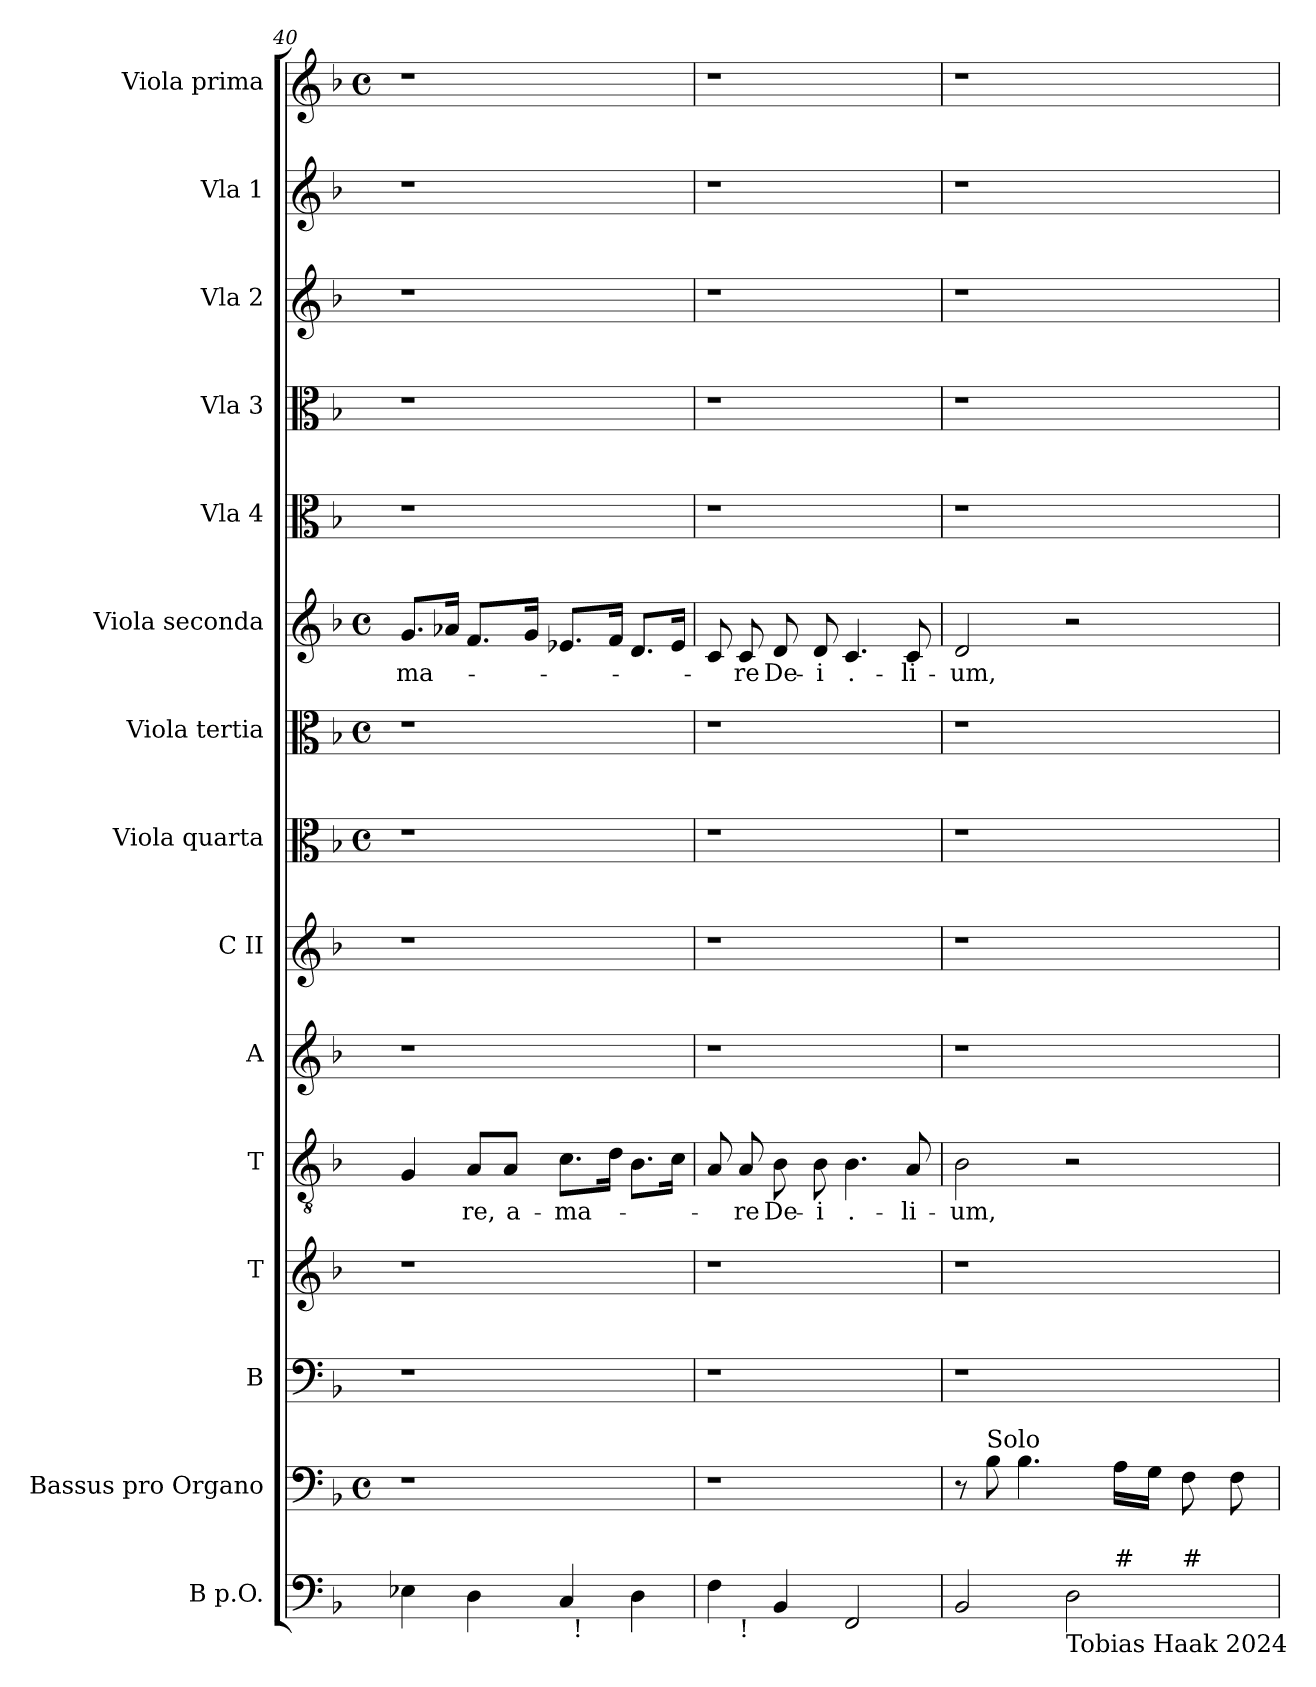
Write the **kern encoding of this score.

**kern	**kern	**kern	**kern	**kern	**text	**kern	**kern	**kern	**kern	**kern	**text	**kern	**kern	**kern	**kern	**kern
*part15	*part14	*part13	*part12	*part11	*part11	*part10	*part9	*part8	*part7	*part6	*part6	*part5	*part4	*part3	*part2	*part1
*staff15	*staff14	*staff13	*staff12	*staff11	*staff11	*staff10	*staff9	*staff8	*staff7	*staff6	*staff6	*staff5	*staff4	*staff3	*staff2	*staff1
*I"B p.O.	*I"Bassus pro Organo	*I"B	*I"T	*I"T	*	*I"A	*I"C II	*I"Viola quarta	*I"Viola tertia	*I"Viola seconda	*	*I"Vla 4	*I"Vla 3	*I"Vla 2	*I"Vla 1	*I"Viola prima
*I'B p.O.	*I'B p.O.	*I'B	*I'T	*I'T	*	*I'A	*I'C II	*I'Vla 4	*I'Vla 3	*I'Vla 2	*	*I'Vla 4	*I'Vla 3	*I'Vla 2	*I'Vla 1	*I'Vla 1
*clefF4	*clefF4	*clefF4	*clefG2	*clefGv2	*	*clefG2	*clefG2	*clefC3	*clefC3	*clefG2	*	*clefC3	*clefC3	*clefG2	*clefG2	*clefG2
*k[b-]	*k[b-]	*k[b-]	*k[b-]	*k[b-]	*	*k[b-]	*k[b-]	*k[b-]	*k[b-]	*k[b-]	*	*k[b-]	*k[b-]	*k[b-]	*k[b-]	*k[b-]
*F:	*F:	*F:	*F:	*F:	*	*F:	*F:	*F:	*F:	*F:	*	*F:	*F:	*F:	*F:	*F:
*	*M4/4	*	*	*	*	*	*	*M4/4	*M4/4	*M4/4	*	*	*	*	*	*M4/4
*	*met(c)	*	*	*	*	*	*	*met(c)	*met(c)	*met(c)	*	*	*	*	*	*met(c)
=40	=40	=40	=40	=40	=40	=40	=40	=40	=40	=40	=40	=40	=40	=40	=40	=40
!LO:TX:a:t=!	!	!	!	!	!	!	!	!	!	!	!	!	!	!	!	!
!	!	!	!	!	!	!	!	!	!	!	!LO:LY:b	!	!	!	!	!
*^	*	*	*	*	*	*	*	*	*	*	*	*	*	*	*	*
4E-X\	2ryy	1r	1r	1r	4G/	.	1r	1r	1r	1r	8.g/L	-ma-	1r	1r	1r	1r	1r
.	.	.	.	.	.	.	.	.	.	.	16a-X/Jk	.	.	.	.	.	.
!	!	!	!	!	!	!LO:LY:b	!	!	!	!	!	!	!	!	!	!	!
4D\	.	.	.	.	8A/L	-re,	.	.	.	.	8.f/L	.	.	.	.	.	.
!	!	!	!	!	!	!LO:LY:b	!	!	!	!	!	!	!	!	!	!	!
.	.	.	.	.	8A/J	a-	.	.	.	.	.	.	.	.	.	.	.
.	.	.	.	.	.	.	.	.	.	.	16g/Jk	.	.	.	.	.	.
!	!	!	!	!	!	!LO:LY:b	!	!	!	!	!	!	!	!	!	!	!
4C/	32ryy	.	.	.	8.c\L	-ma-	.	.	.	.	8.e-X/L	.	.	.	.	.	.
!	!LO:TX:b:t=!	!	!	!	!	!	!	!	!	!	!	!	!	!	!	!	!
.	4...ryy	.	.	.	.	.	.	.	.	.	.	.	.	.	.	.	.
.	.	.	.	.	16d\Jk	.	.	.	.	.	16f/Jk	.	.	.	.	.	.
4D>\	.	.	.	.	8.B-\L	.	.	.	.	.	8.d/L	.	.	.	.	.	.
.	.	.	.	.	16c\Jk	.	.	.	.	.	16e-/Jk	.	.	.	.	.	.
=41	=41	=41	=41	=41	=41	=41	=41	=41	=41	=41	=41	=41	=41	=41	=41	=41	=41
4F\	8ryy	1r	1r	1r	8A/	.	1r	1r	1r	1r	8c/	.	1r	1r	1r	1r	1r
!	!LO:TX:b:t=!	!	!	!	!	!	!	!	!	!	!	!	!	!	!	!	!
!	!	!	!	!	!	!LO:LY:b	!	!	!	!	!	!LO:LY:b	!	!	!	!	!
.	2..ryy	.	.	.	8A/	-re	.	.	.	.	8c/	-re	.	.	.	.	.
!	!	!	!	!	!	!LO:LY:b	!	!	!	!	!	!LO:LY:b	!	!	!	!	!
4BB-/	.	.	.	.	8B-\	De-	.	.	.	.	8d/	De-	.	.	.	.	.
!	!	!	!	!	!	!LO:LY:b	!	!	!	!	!	!LO:LY:b	!	!	!	!	!
.	.	.	.	.	8B-\	-i	.	.	.	.	8d/	-i	.	.	.	.	.
!	!	!	!	!	!	!LO:LY:b	!	!	!	!	!	!LO:LY:b	!	!	!	!	!
2FF</	.	.	.	.	4.B-\	.-	.	.	.	.	4.c/	.-	.	.	.	.	.
!	!	!	!	!	!	!LO:LY:b	!	!	!	!	!	!LO:LY:b	!	!	!	!	!
.	.	.	.	.	8A/	-li-	.	.	.	.	8c/	-li-	.	.	.	.	.
=42	=42	=42	=42	=42	=42	=42	=42	=42	=42	=42	=42	=42	=42	=42	=42	=42	=42
!	!	!	!	!	!	!LO:LY:b	!	!	!	!	!	!LO:LY:b	!	!	!	!	!
*	*^	*	*	*	*	*	*	*	*	*	*	*	*	*	*	*	*
2BB-/	2ryy	2.ryy	8r	1r	1r	2B-\	-um,	1r	1r	1r	1r	2d/	-um,	1r	1r	1r	1r	1r
!	!	!	!LO:TX:a:t=Solo	!	!	!	!	!	!	!	!	!	!	!	!	!	!	!
.	.	.	8B-\	.	.	.	.	.	.	.	.	.	.	.	.	.	.	.
.	.	.	4.B-\	.	.	.	.	.	.	.	.	.	.	.	.	.	.	.
!LO:TX:b:t=Tobias Haak 2024	!	!	!	!	!	!	!	!	!	!	!	!	!	!	!	!	!	!
2D>\	8ryy	.	.	.	.	2r	.	.	.	.	.	2r	.	.	.	.	.	.
!	!LO:TX:a:t=#	!	!	!	!	!	!	!	!	!	!	!	!	!	!	!	!	!
.	4.ryy	.	16A\LL	.	.	.	.	.	.	.	.	.	.	.	.	.	.	.
.	.	.	16G\JJ	.	.	.	.	.	.	.	.	.	.	.	.	.	.	.
!	!	!LO:TX:a:t=#	!	!	!	!	!	!	!	!	!	!	!	!	!	!	!	!
.	.	4ryy	8F\	.	.	.	.	.	.	.	.	.	.	.	.	.	.	.
.	.	.	8F\	.	.	.	.	.	.	.	.	.	.	.	.	.	.	.
*v	*v	*v	*	*	*	*	*	*	*	*	*	*	*	*	*	*	*	*
=	=	=	=	=	=	=	=	=	=	=	=	=	=	=	=	=
*-	*-	*-	*-	*-	*-	*-	*-	*-	*-	*-	*-	*-	*-	*-	*-	*-
